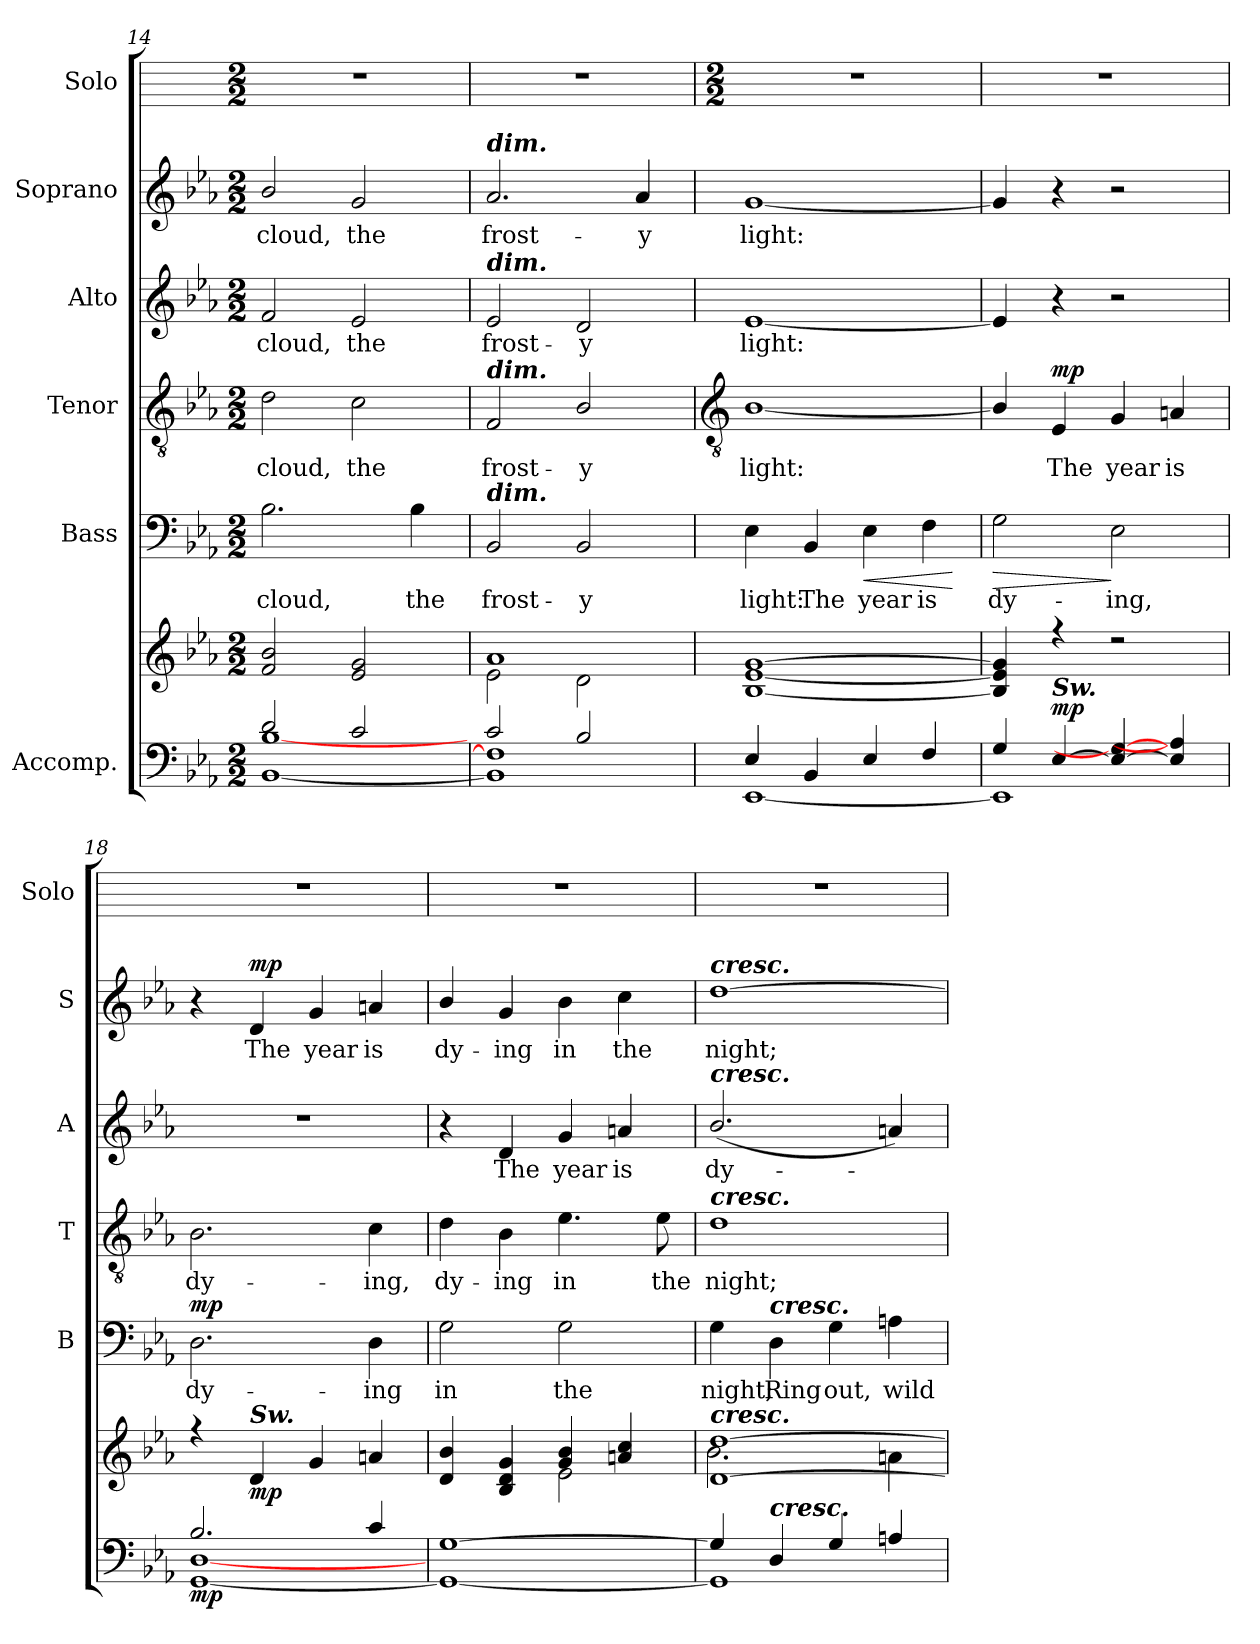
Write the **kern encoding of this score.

**kern	**kern	**dynam	**kern	**text	**dynam	**kern	**text	**dynam	**kern	**text	**kern	**text	**dynam	**kern
*part6	*part6	*part6	*part5	*part5	*part5	*part4	*part4	*part4	*part3	*part3	*part2	*part2	*part2	*part1
*staff7	*staff6	*staff6/7	*staff5	*staff5	*staff5	*staff4	*staff4	*staff4	*staff3	*staff3	*staff2	*staff2	*staff2	*staff1
*I"Accomp.	*	*	*I"Bass	*	*	*I"Tenor	*	*	*I"Alto	*	*I"Soprano	*	*	*I"Solo
*	*	*	*I'B	*	*	*I'T	*	*	*I'A	*	*I'S	*	*	*I'Solo
*clefF4	*clefG2	*	*clefF4	*	*	*clefGv2	*	*	*clefG2	*	*clefG2	*	*	*
*k[b-e-a-]	*k[b-e-a-]	*	*k[b-e-a-]	*	*	*k[b-e-a-]	*	*	*k[b-e-a-]	*	*k[b-e-a-]	*	*	*
*E-:	*E-:	*	*E-:	*	*	*E-:	*	*	*E-:	*	*E-:	*	*	*
*M2/2	*M2/2	*	*M2/2	*	*	*M2/2	*	*	*M2/2	*	*M2/2	*	*	*M2/2
=14	=14	=14	=14	=14	=14	=14	=14	=14	=14	=14	=14	=14	=14	=14
*^	*^	*	*	*	*	*	*	*	*	*	*	*	*	*
!	!	!	!	!	!	!LO:LY:b	!	!	!LO:LY:b	!	!	!LO:LY:b	!	!LO:LY:b	!	!
2d/	[1BB-\ [1B-\	2f/ 2b-/	1ryy	.	2.B-	cloud,	.	2d\	cloud,	.	2f/	cloud,	2b-/	cloud,	.	1r
!	!	!	!	!	!	!	!	!	!LO:LY:b	!	!	!LO:LY:b	!	!LO:LY:b	!	!
2c/	.	2e-/ 2g/	.	.	.	.	.	2c	the	.	2e-	the	2g	the	.	.
!	!	!	!	!	!	!LO:LY:b	!	!	!	!	!	!	!	!	!	!
.	.	.	.	.	4B-	the	.	.	.	.	.	.	.	.	.	.
=15	=15	=15	=15	=15	=15	=15	=15	=15	=15	=15	=15	=15	=15	=15	=15	=15
!	!	!	!	!	!	!	!	!	!	!	!	!	!LO:TX:a:Bi:t=dim.	!	!	!
!	!	!	!	!	!	!	!	!	!	!	!LO:TX:a:Bi:t=dim.	!	!	!	!	!
!	!	!	!	!	!	!	!	!LO:TX:a:Bi:t=dim.	!	!	!	!	!	!	!	!
!	!	!	!	!	!LO:TX:a:Bi:t=dim.	!	!	!	!	!	!	!	!	!	!	!
!	!	!	!	!	!	!LO:LY:b	!	!	!LO:LY:b	!	!	!LO:LY:b	!	!LO:LY:b	!	!
2c/	1BB-\] 1F\]	1a-/	2e-\	.	2BB-	frost-	.	2F	frost-	.	2e-	frost-	2.a-	frost-	.	1r
!	!	!	!	!	!	!LO:LY:b	!	!	!LO:LY:b	!	!	!LO:LY:b	!	!	!	!
2B-/	.	.	2d\	.	2BB-	-y	.	2B-/	-y	.	2d	-y	.	.	.	.
!	!	!	!	!	!	!	!	!	!	!	!	!	!	!LO:LY:b	!	!
.	.	.	.	.	.	.	.	.	.	.	.	.	4a-	-y	.	.
!!LO:LB:g=z
=16	=16	=16	=16	=16	=16	=16	=16	=16	=16	=16	=16	=16	=16	=16	=16	=16
*	*	*	*	*	*	*	*	*clefGv2	*	*	*	*	*	*	*	*
*	*	*	*	*	*	*	*	*	*	*	*	*	*	*	*	*M2/2
!	!	!	!	!	!	!LO:LY:b	!	!	!LO:LY:b	!	!	!LO:LY:b	!	!LO:LY:b	!	!
4E-/	[1EE-\	[1B-/ [1e-/ [1g/	1ryy	.	4E-	light:	.	[1B-/	light:	.	[1e-	light:	[1g	light:	.	1r
!	!	!	!	!	!	!LO:LY:b	!	!	!	!	!	!	!	!	!	!
4BB-/	.	.	.	.	4BB-	The	.	.	.	.	.	.	.	.	.	.
!	!	!	!	!	!	!LO:LY:b	!LO:HP:b	!	!	!	!	!	!	!	!	!
4E-/	.	.	.	.	4E-	year	<	.	.	.	.	.	.	.	.	.
!	!	!	!	!	!	!LO:LY:b	!	!	!	!	!	!	!	!	!	!
4F/	.	.	.	.	4F	is	.	.	.	.	.	.	.	.	.	.
*v	*v	*	*	*	*	*	*	*	*	*	*	*	*	*	*	*
*	*v	*v	*	*	*	*	*	*	*	*	*	*	*	*	*
.	.	.	.	.	[	.	.	.	.	.	.	.	.	.
=17	=17	=17	=17	=17	=17	=17	=17	=17	=17	=17	=17	=17	=17	=17
*^	*^	*	*	*	*	*	*	*	*	*	*	*	*	*
!	!	!	!	!	!	!LO:LY:b	!LO:HP:b	!	!	!	!	!	!	!	!	!
4G/	1EE-\]	4B-/] 4e-/] 4g/]	1ryy	.	2G	dy-	>	4B-/]	.	.	4e-]	.	4g]	.	.	1r
!LO:TX:a:Bi:t=Sw.	!	!	!	!	!	!	!	!	!	!	!	!	!	!	!	!
!	!	!	!	!LO:DY:a=2	!	!	!	!	!LO:LY:b	!LO:DY:b	!	!	!	!	!	!
[4E-/	.	4r	.	mp	.	.	.	4E-	The	mp	4r	.	4r	.	.	.
!	!	!	!	!	!	!LO:LY:b	!	!	!LO:LY:b	!	!	!	!	!	!	!
4E-/_ 4G/_	.	2r	.	.	2E-	-ing,	]	4G	year	.	2r	.	2r	.	.	.
!	!	!	!	!	!	!	!	!	!LO:LY:b	!	!	!	!	!	!	!
4E-/] 4A/]	.	.	.	.	.	.	.	4An	is	.	.	.	.	.	.	.
=18	=18	=18	=18	=18	=18	=18	=18	=18	=18	=18	=18	=18	=18	=18	=18	=18
!	!	!	!	!LO:DY:b=2	!	!LO:LY:b	!LO:DY:b	!	!LO:LY:b	!	!	!	!	!	!	!
2.B-/	[1GG\ [1D\	4r	1ryy	mp	2.D	dy-	mp	2.B-	dy-	.	1r	.	4r	.	.	1r
!	!	!LO:TX:a:Bi:t=Sw.	!	!	!	!	!	!	!	!	!	!	!	!	!	!
!	!	!	!	!LO:DY:b	!	!	!	!	!	!	!	!	!	!LO:LY:b	!LO:DY:b	!
.	.	4d/	.	mp	.	.	.	.	.	.	.	.	4d	The	mp	.
!	!	!	!	!	!	!	!	!	!	!	!	!	!	!LO:LY:b	!	!
.	.	4g/	.	.	.	.	.	.	.	.	.	.	4g	year	.	.
!	!	!	!	!	!	!LO:LY:b	!	!	!LO:LY:b	!	!	!	!	!LO:LY:b	!	!
4c/	.	4an/	.	.	4D	-ing	.	4c	-ing,	.	.	.	4an	is	.	.
=19	=19	=19	=19	=19	=19	=19	=19	=19	=19	=19	=19	=19	=19	=19	=19	=19
!	!	!	!	!	!	!LO:LY:b	!	!	!LO:LY:b	!	!	!	!	!LO:LY:b	!	!
[1G/	1GG\_	4d/ 4b-/	2ryy	.	2G	in	.	4d	dy-	.	4r	.	4b-/	dy-	.	1r
!	!	!	!	!	!	!	!	!	!LO:LY:b	!	!	!LO:LY:b	!	!LO:LY:b	!	!
.	.	4B-/ 4d/ 4g/	.	.	.	.	.	4B-	-ing	.	4d	The	4g	-ing	.	.
!	!	!	!	!	!	!LO:LY:b	!	!	!LO:LY:b	!	!	!LO:LY:b	!	!LO:LY:b	!	!
.	.	4g/ 4b-/	2e-\	.	2G	the	.	4.e-	in	.	4g	year	4b-	in	.	.
!	!	!	!	!	!	!	!	!	!	!	!	!LO:LY:b	!	!LO:LY:b	!	!
.	.	4an/ 4cc/	.	.	.	.	.	.	.	.	4an	is	4cc	the	.	.
!	!	!	!	!	!	!	!	!	!LO:LY:b	!	!	!	!	!	!	!
.	.	.	.	.	.	.	.	8e-	the	.	.	.	.	.	.	.
=20	=20	=20	=20	=20	=20	=20	=20	=20	=20	=20	=20	=20	=20	=20	=20	=20
!	!	!	!	!	!	!	!	!	!	!	!	!	!LO:TX:a:Bi:t=cresc.	!	!	!
!	!	!	!	!	!	!	!	!	!	!	!LO:TX:a:Bi:t=cresc.	!	!	!	!	!
!	!	!	!	!	!	!	!	!LO:TX:a:Bi:t=cresc.	!	!	!	!	!	!	!	!
!	!	!LO:TX:a:Bi:t=cresc.	!	!	!	!	!	!	!	!	!	!	!	!	!	!
!	!	!	!	!	!	!LO:LY:b	!	!	!LO:LY:b	!	!	!LO:LY:b	!	!LO:LY:b	!	!
4G/]	1GG\]	[1d/ [1dd/	2.b-\	.	4G	night;	.	1d	night;	.	(<2.b-/	dy-	[1dd	night;	.	1r
!	!	!	!	!	!LO:TX:a:Bi:t=cresc.	!	!	!	!	!	!	!	!	!	!	!
!LO:TX:a:Bi:t=cresc.	!	!	!	!	!	!	!	!	!	!	!	!	!	!	!	!
!	!	!	!	!	!	!LO:LY:b	!	!	!	!	!	!	!	!	!	!
4D/	.	.	.	.	4D	Ring	.	.	.	.	.	.	.	.	.	.
!	!	!	!	!	!	!LO:LY:b	!	!	!	!	!	!	!	!	!	!
4G/	.	.	.	.	4G	out,	.	.	.	.	.	.	.	.	.	.
!	!	!	!	!	!	!LO:LY:b	!	!	!	!	!	!	!	!	!	!
4An/	.	.	4an\	.	4An	wild	.	.	.	.	4an)	.	.	.	.	.
*v	*v	*	*	*	*	*	*	*	*	*	*	*	*	*	*	*
*	*v	*v	*	*	*	*	*	*	*	*	*	*	*	*	*
=	=	=	=	=	=	=	=	=	=	=	=	=	=	=
*-	*-	*-	*-	*-	*-	*-	*-	*-	*-	*-	*-	*-	*-	*-
